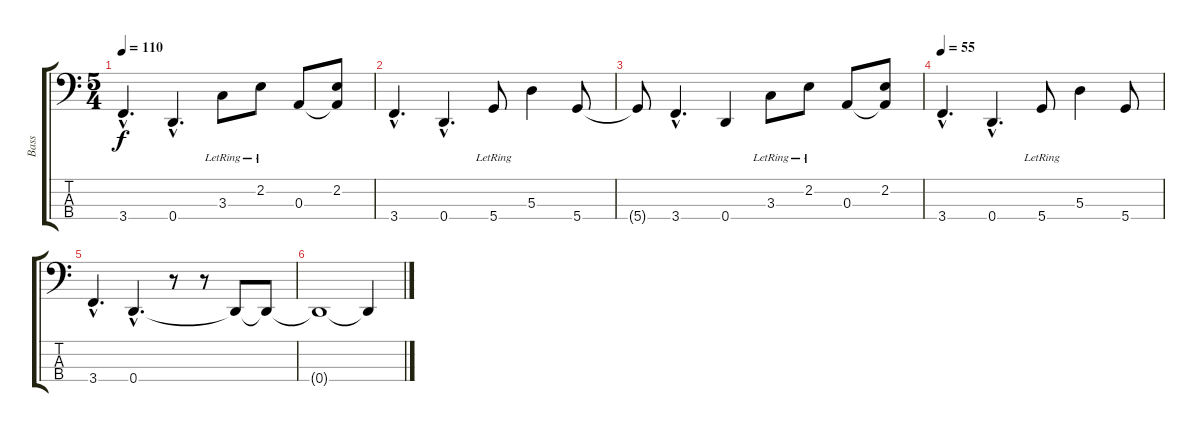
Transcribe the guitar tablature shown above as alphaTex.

\track ("Bass" "Bass") {instrument electricbasspick}
\staff {score tabs}
\tuning (G2 D2 A1 D1) {hide}
\ts (5 4)
\tempo 110
\clef f4
\ks c
3.4{hac}.4{d dy f} 0.4{hac}.4{d} 3.3{lr}.8 2.2{lr}.8 0.3.8 (2.2 0.3{t}).8 |
3.4{hac}.4{d} 0.4{hac}.4{d} 5.4{lr}.8 5.3.4 5.4.8 |
5.4{t}.8 3.4{hac}.4{d} 0.4.4 3.3{lr}.8 2.2{lr}.8 0.3.8 (2.2 0.3{t}).8 |
\tempo 55
3.4{hac}.4{d} 0.4{hac}.4{d} 5.4{lr}.8 5.3.4 5.4.8 |
3.4{hac}.4{d} 0.4{hac}.4{d} r.8 r.8 0.4{t}.8 0.4{t}.8 |
0.4{t}.1 0.4{t}.4
